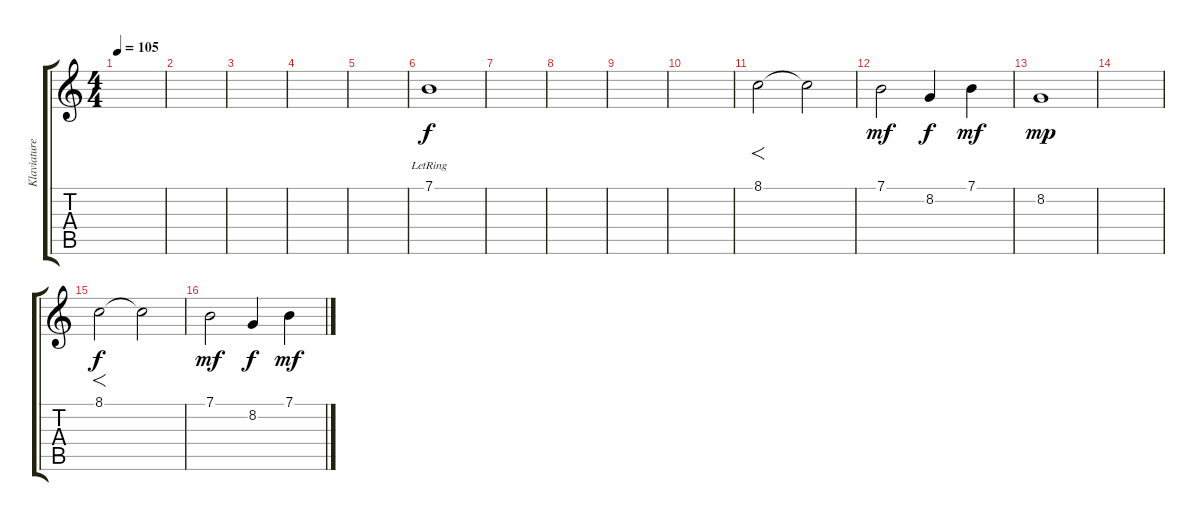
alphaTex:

\track ("Klaviature" "Klaviature") {instrument accordion}
\staff {score tabs}
\tuning (E4 B3 G3 D3 A2 E2) {hide}
\ts (4 4)
\tempo 105
\clef g2
\ks c
|
|
|
|
|
7.1{lr}.1 |
|
|
|
|
8.1.2{f dy f} 8.1{t}.2 |
7.1.2{dy mf} 8.2.4{dy f} 7.1.4{dy mf} |
8.2.1{dy mp} |
|
8.1.2{f dy f} 8.1{t}.2 |
7.1.2{dy mf} 8.2.4{dy f} 7.1.4{dy mf}
